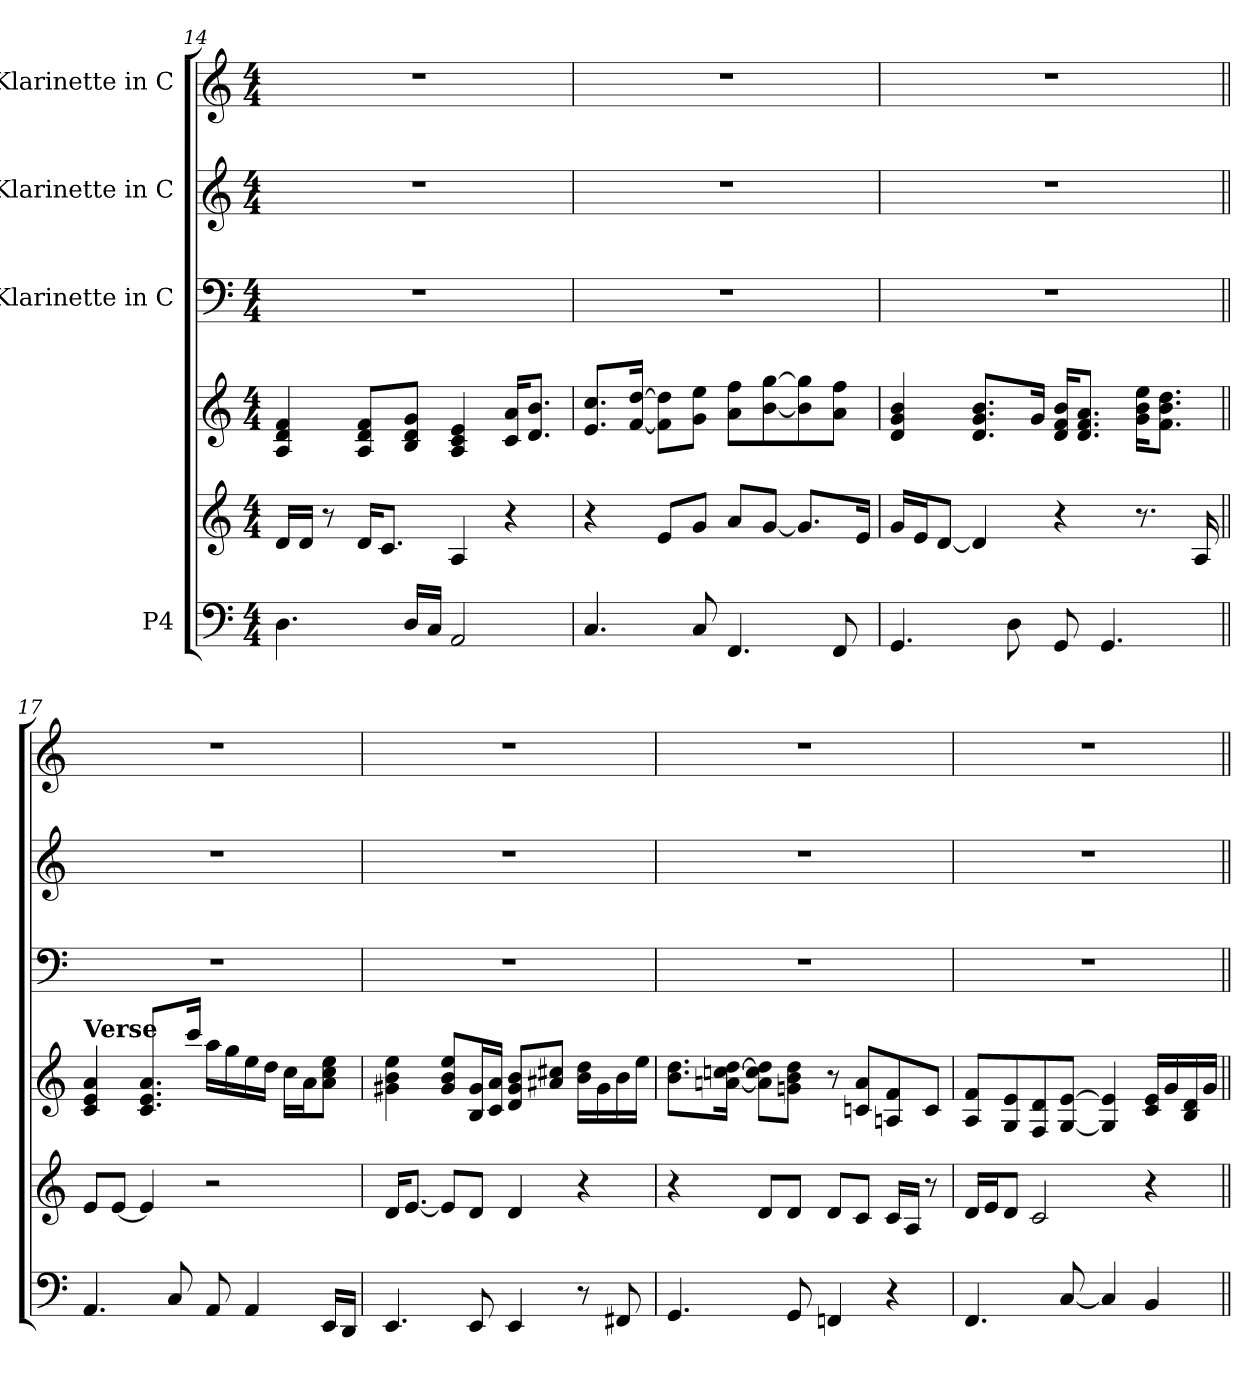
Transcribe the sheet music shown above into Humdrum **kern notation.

**kern	**kern	**kern	**kern	**kern	**kern
*part4	*part4	*part4	*part3	*part2	*part1
*staff6	*staff5	*staff4	*staff3	*staff2	*staff1
*I"P4	*	*	*I"Klarinette in C	*I"Klarinette in C	*I"Klarinette in C
*clefF4	*clefG2	*clefG2	*clefF4	*clefG2	*clefG2
*k[]	*k[]	*k[]	*k[]	*k[]	*k[]
*a:	*a:	*a:	*a:	*a:	*a:
*M4/4	*M4/4	*M4/4	*M4/4	*M4/4	*M4/4
=14	=14	=14	=14	=14	=14
4.Di\	16di/LL	4Ai/ 4di 4fi	1r	1r	1r
.	16di/JJ	.	.	.	.
.	8r	.	.	.	.
.	16di/KL	8Ai/ 8di 8fiL	.	.	.
.	8.ci/J	.	.	.	.
16Di/LL	.	8Bi/ 8di 8giJ	.	.	.
16Ci/JJ	.	.	.	.	.
2AAi/	4Ai/	4Ai/ 4ci 4ei	.	.	.
.	4r	16ci/ 16aiKL	.	.	.
.	.	8.di/ 8.biJ	.	.	.
=15	=15	=15	=15	=15	=15
4.Ci/	4r	8.ei/ 8.cciL	1r	1r	1r
.	.	[16fi/ [16ddiJk	.	.	.
.	8ei/L	8fi\] 8ddi]L	.	.	.
8Ci/	8gi/J	8gi\ 8eeiJ	.	.	.
4.FFi/	8ai/L	8ai\ 8ffiL	.	.	.
.	[8gi/J	[8bi\ [8ggi	.	.	.
.	8.gi/L]	8bi\] 8ggi]	.	.	.
8FFi/	.	8ai\ 8ffiJ	.	.	.
.	16ei/Jk	.	.	.	.
=16	=16	=16	=16	=16	=16
4.GGi/	16gi/LL	4di/ 4gi 4bi	1r	1r	1r
.	16ei/J	.	.	.	.
.	[8di/J	.	.	.	.
.	4di/]	8.di/ 8.gi 8.biL	.	.	.
8Di\	.	.	.	.	.
.	.	16gi/Jk	.	.	.
8GGi/	4r	16di/ 16fi 16biKL	.	.	.
.	.	8.di/ 8.fi 8.aiJ	.	.	.
4.GGi/	.	.	.	.	.
.	8.r	16gi\ 16bi 16eeiKL	.	.	.
.	.	8.fi\ 8.bi 8.ddiJ	.	.	.
.	16Ai/	.	.	.	.
!!LO:LB:g=z
=17||	=17||	=17||	=17||	=17||	=17||
!	!	!LO:TX:a:B:t=Verse	!	!	!
4.AAi/	8ei/L	4ci/ 4ei 4ai	1r	1r	1r
.	[8ei/J	.	.	.	.
.	4ei/]	8.ci/ 8.ei 8.aiL	.	.	.
8Ci/	.	.	.	.	.
.	.	16ccci/Jk	.	.	.
8AAi/	2r	16aai\LL	.	.	.
.	.	16ggi\	.	.	.
4AAi/	.	16eei\	.	.	.
.	.	16ddi\JJ	.	.	.
.	.	16cci\LL	.	.	.
.	.	16ai\J	.	.	.
16EEi/LL	.	8ai\ 8cci 8eeiJ	.	.	.
16DDi/JJ	.	.	.	.	.
=18	=18	=18	=18	=18	=18
4.EEi/	16di/KL	4g#Xi\ 4bi 4eei	1r	1r	1r
.	[8.ei/J	.	.	.	.
.	8ei/L]	8g#i/ 8bi 8eeiL	.	.	.
8EEi/	8di/J	16Bi/ 16g#iL	.	.	.
.	.	16ci/ 16aiJJ	.	.	.
4EEi/	4di/	8di/ 8g#i 8biL	.	.	.
.	.	8a#Xi/ 8cc#XiJ	.	.	.
8r	4r	16bi\ 16ddiLL	.	.	.
.	.	16g#i\	.	.	.
8FF#Xi/	.	16bi\	.	.	.
.	.	16eei\JJ	.	.	.
=19	=19	=19	=19	=19	=19
4.GGi/	4r	8.bi\ 8.ddiL	1r	1r	1r
.	.	[16ani\ [16ccni [16ddiJk	.	.	.
.	8di/L	8ai\] 8cci] 8ddi]L	.	.	.
8GGi/	8di/J	8gni\ 8bi 8ddiJ	.	.	.
4FFni/	8di/L	8r	.	.	.
.	8ci/J	8cni/ 8aiL	.	.	.
4r	16ci/LL	8Ani/ 8fi	.	.	.
.	16Ai/JJ	.	.	.	.
.	8r	8ci/J	.	.	.
=20	=20	=20	=20	=20	=20
4.FFi/	16di/LL	8Ai/ 8fiL	1r	1r	1r
.	16ei/J	.	.	.	.
.	8di/J	8Gi/ 8ei	.	.	.
.	2ci/	8Fi/ 8di	.	.	.
[8Ci/	.	[8Gi/ [8eiJ	.	.	.
4Ci/]	.	4Gi/] 4ei]	.	.	.
4BBi/	4r	16ci/ 16eiLL	.	.	.
.	.	16gi/	.	.	.
.	.	16Bi/ 16di	.	.	.
.	.	16gi/JJ	.	.	.
=||	=||	=||	=||	=||	=||
*-	*-	*-	*-	*-	*-
